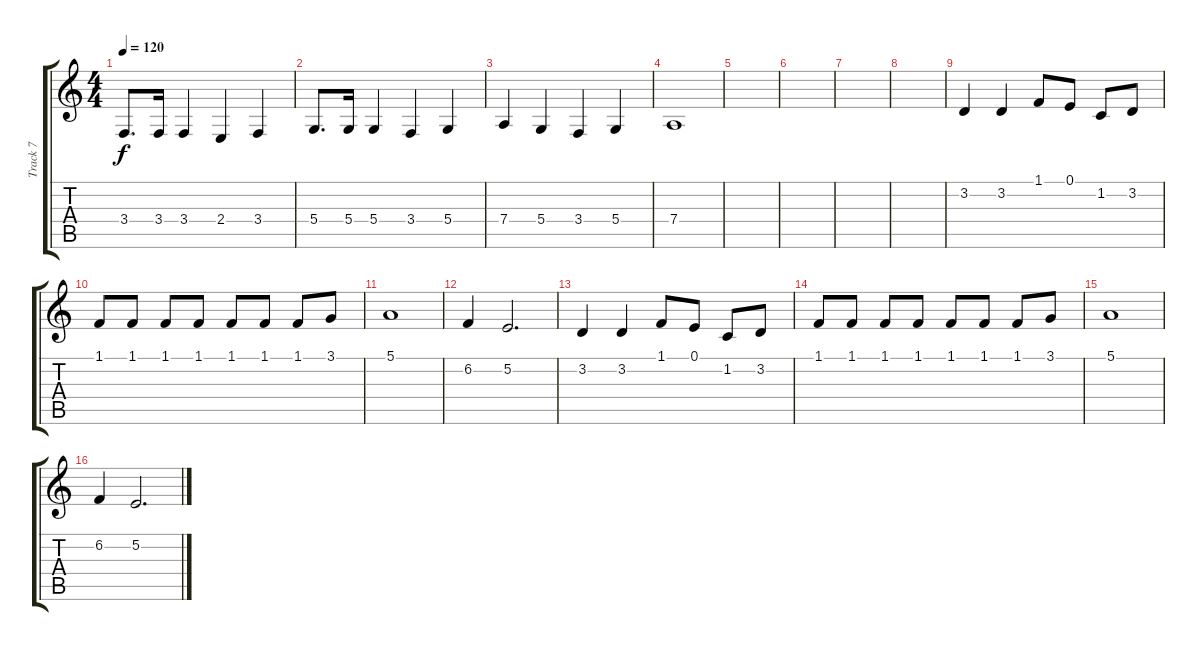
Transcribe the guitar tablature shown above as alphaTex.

\track ("Track 7" "Track 7") {instrument choiraahs}
\staff {score tabs}
\tuning (E4 B3 G3 D3 A2 E2) {hide}
\ts (4 4)
\tempo 120
\clef g2
\ks c
3.4.8{d dy f} 3.4.16 3.4.4 2.4.4 3.4.4 |
5.4.8{d} 5.4.16 5.4.4 3.4.4 5.4.4 |
7.4.4 5.4.4 3.4.4 5.4.4 |
7.4.1 |
|
|
|
|
3.2.4 3.2.4 1.1.8 0.1.8 1.2.8 3.2.8 |
1.1.8 1.1.8 1.1.8 1.1.8 1.1.8 1.1.8 1.1.8 3.1.8 |
5.1.1 |
6.2.4 5.2.2{d} |
3.2.4 3.2.4 1.1.8 0.1.8 1.2.8 3.2.8 |
1.1.8 1.1.8 1.1.8 1.1.8 1.1.8 1.1.8 1.1.8 3.1.8 |
5.1.1 |
6.2.4 5.2.2{d}
